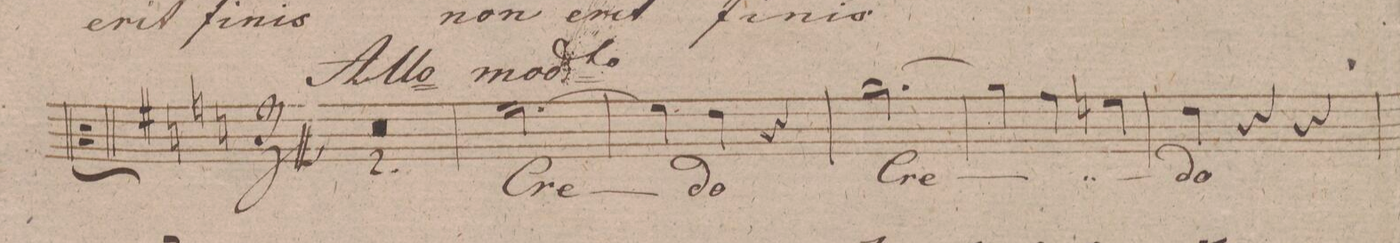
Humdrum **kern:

**kern	**text	**dynam
*I"Alto.	*	*
*clefC3	*	*
*k[f#c#g#d#]	*	*
*met(c|)	*	*
*M2/2	*	*
*kcancel	*	*
*k[f#]	*	*
*M3/4	*	*
1.r	.	.
=182	=182	=182
=183	=183	=183
[2.f#\	Cre-	.
=184	=184	=184
4f#\]	.	.
4e\	-do	.
4r	.	.
=185	=185	=185
[2.a\	cre-	.
=186	=186	=186
4a\]	.	.
4g\	.	.
4fn\	.	.
=187	=187	=187
4e\	-do	.
4r	.	.
4r	.	.
=188	=188	=188
*-	*-	*-
